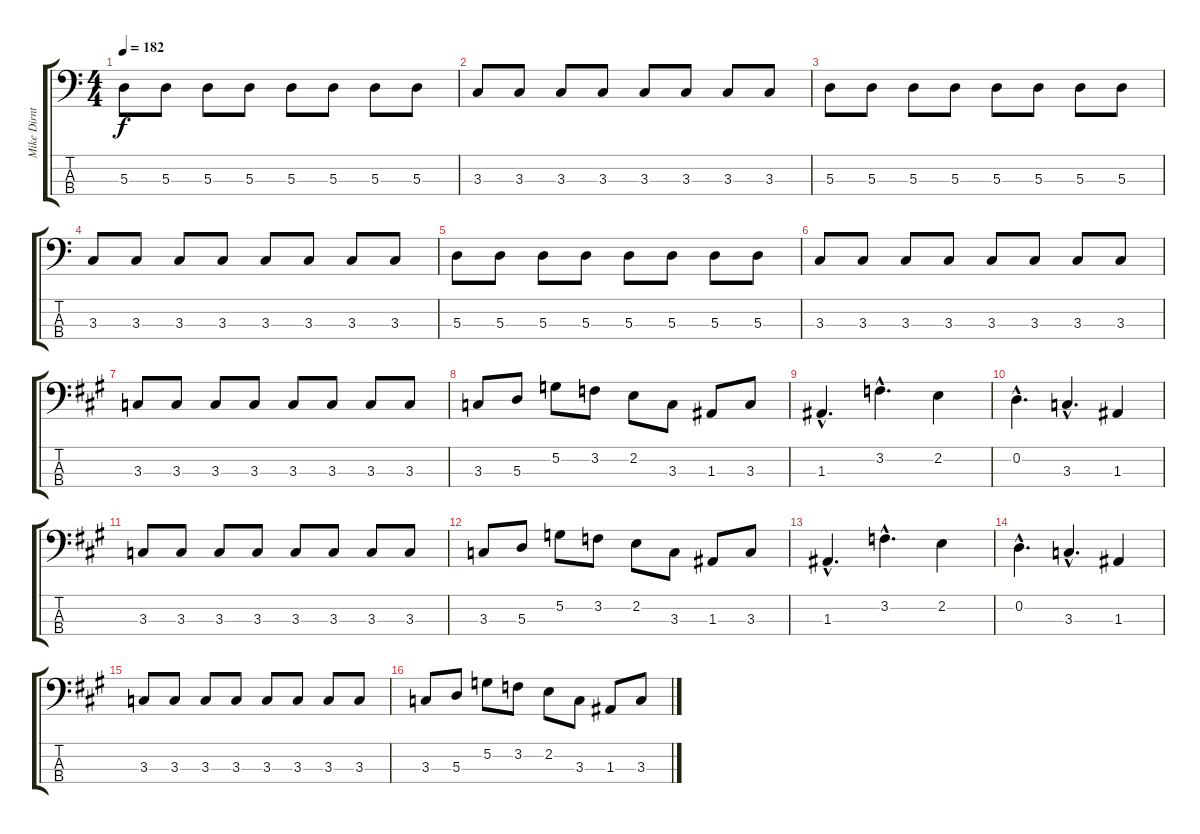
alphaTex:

\track ("Mike Dirnt" "Mike Dirnt") {instrument acousticguitarnylon}
\staff {score tabs}
\tuning (G2 D2 A1 E1) {hide}
\ts (4 4)
\tempo 182
\clef f4
\ks c
5.3.8{dy f} 5.3.8 5.3.8 5.3.8 5.3.8 5.3.8 5.3.8 5.3.8 |
3.3.8 3.3.8 3.3.8 3.3.8 3.3.8 3.3.8 3.3.8 3.3.8 |
5.3.8 5.3.8 5.3.8 5.3.8 5.3.8 5.3.8 5.3.8 5.3.8 |
3.3.8 3.3.8 3.3.8 3.3.8 3.3.8 3.3.8 3.3.8 3.3.8 |
5.3.8 5.3.8 5.3.8 5.3.8 5.3.8 5.3.8 5.3.8 5.3.8 |
3.3.8 3.3.8 3.3.8 3.3.8 3.3.8 3.3.8 3.3.8 3.3.8 |
\ks a
3.3.8 3.3.8 3.3.8 3.3.8 3.3.8 3.3.8 3.3.8 3.3.8 |
3.3.8 5.3.8 5.2.8 3.2.8 2.2.8 3.3.8 1.3.8 3.3.8 |
1.3{hac}.4{d} 3.2{hac}.4{d} 2.2.4 |
0.2{hac}.4{d} 3.3{hac}.4{d} 1.3.4 |
3.3.8 3.3.8 3.3.8 3.3.8 3.3.8 3.3.8 3.3.8 3.3.8 |
3.3.8 5.3.8 5.2.8 3.2.8 2.2.8 3.3.8 1.3.8 3.3.8 |
1.3{hac}.4{d} 3.2{hac}.4{d} 2.2.4 |
0.2{hac}.4{d} 3.3{hac}.4{d} 1.3.4 |
3.3.8 3.3.8 3.3.8 3.3.8 3.3.8 3.3.8 3.3.8 3.3.8 |
3.3.8 5.3.8 5.2.8 3.2.8 2.2.8 3.3.8 1.3.8 3.3.8
